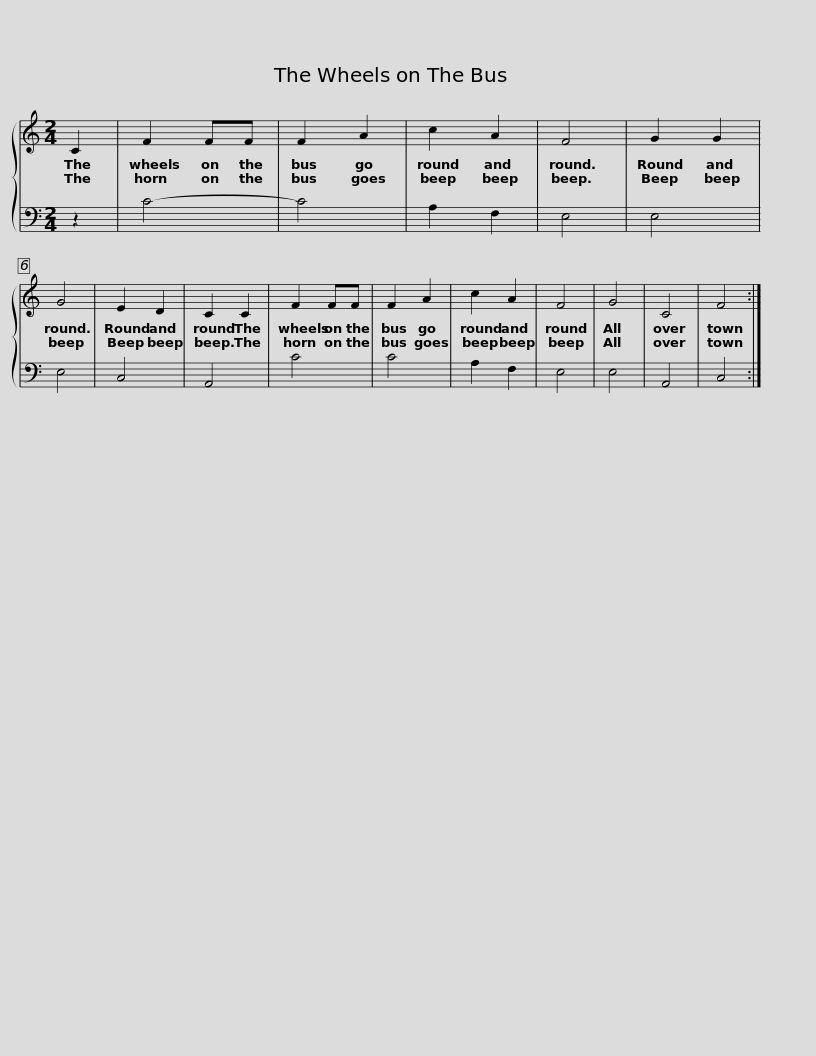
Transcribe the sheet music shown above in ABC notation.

X:1
%%score { 1 | 2 }
L:1/8
M:2/4
I:linebreak $
K:C
V:1 treble
V:2 bass
V:1
 C2 | F2 FF | F2 A2 | c2 A2 |$ F4 | %5
 G2 G2 | G4 | E2 D2 |$ C2 C2 | F2 FF | %10
 F2 A2 | c2 A2 |$ F4 | G4 | C4 | %15
 F4 :| %16
V:2
 z2 | C4- | C4 | A,2 F,2 |$ E,4 | %5
 E,4 | E,4 | C,4 |$ A,,4 | C4 | %10
 C4 | A,2 F,2 |$ E,4 | E,4 | A,,4 | %15
 C,4 :| %16
